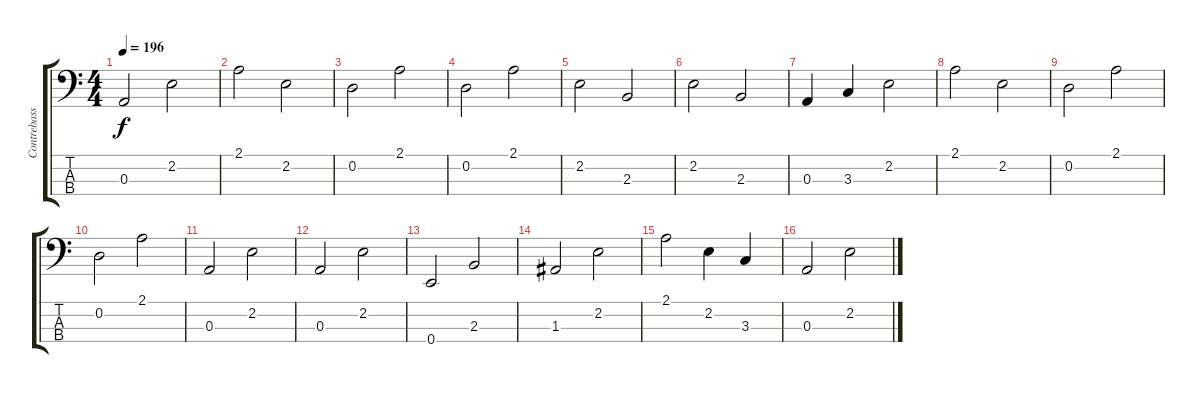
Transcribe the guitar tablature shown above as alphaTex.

\track ("Contrebasse" "Contrebass") {instrument acousticbass}
\staff {score tabs}
\tuning (G2 D2 A1 E1) {hide}
\ts (4 4)
\tempo 196
\clef f4
\ks c
0.3.2{dy f} 2.2.2 |
2.1.2 2.2.2 |
0.2.2 2.1.2 |
0.2.2 2.1.2 |
2.2.2 2.3.2 |
2.2.2 2.3.2 |
0.3.4 3.3.4 2.2.2 |
2.1.2 2.2.2 |
0.2.2 2.1.2 |
0.2.2 2.1.2 |
0.3.2 2.2.2 |
0.3.2 2.2.2 |
0.4.2 2.3.2 |
1.3.2 2.2.2 |
2.1.2 2.2.4 3.3.4 |
0.3.2 2.2.2
